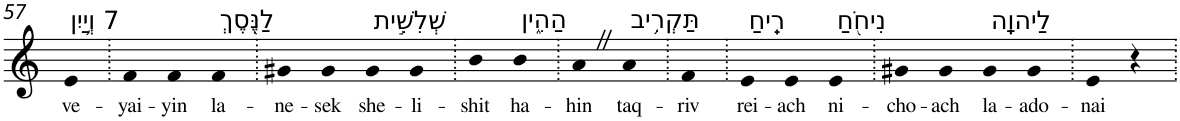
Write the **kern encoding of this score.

**kern	**text
*part1	*part1
*staff1	*staff1
*I"Piano	*
*I'Pno	*
!!LO:PB:g=z
*clefG2	*
*k[]	*
=57	=57
!LO:TX:a:t=7 וְיַ֥יִן	!
!	!LO:LY:b
4e	ve-
=58.	=58.
!	!LO:LY:b
4f	-yai-
!	!LO:LY:b
4f	-yin
!LO:TX:a:t=לַנֶּ֖סֶךְ	!
!	!LO:LY:b
4f	la-
=59.	=59.
!	!LO:LY:b
4g#X	-ne-
!	!LO:LY:b
4g#	-sek
!LO:TX:a:t=שְׁלִשִׁ֣ית	!
!	!LO:LY:b
4g#	she-
!	!LO:LY:b
4g#	-li-
=60.	=60.
!	!LO:LY:b
4b	-shit
!LO:TX:a:t=הַהִ֑ין	!
!	!LO:LY:b
4b	ha-
=61.	=61.
!	!LO:LY:b
4aZ	-hin
!LO:TX:a:t=תַּקְרִ֥יב	!
!	!LO:LY:b
4a	taq-
=62.	=62.
!	!LO:LY:b
4f	-riv
=63.	=63.
!LO:TX:a:t=רֵֽיחַ	!
!	!LO:LY:b
4e	rei-
!	!LO:LY:b
4e	-ach
!LO:TX:a:t=נִיחֹ֖חַ	!
!	!LO:LY:b
4e	ni-
=64.	=64.
!	!LO:LY:b
4g#X	-cho-
!	!LO:LY:b
4g#	-ach
!LO:TX:a:t=לַיהוָֽה	!
!	!LO:LY:b
4g#	la-
!	!LO:LY:b
4g#	-ado-
=65.	=65.
!	!LO:LY:b
4e	-nai
4r	.
=.	=.
*-	*-
